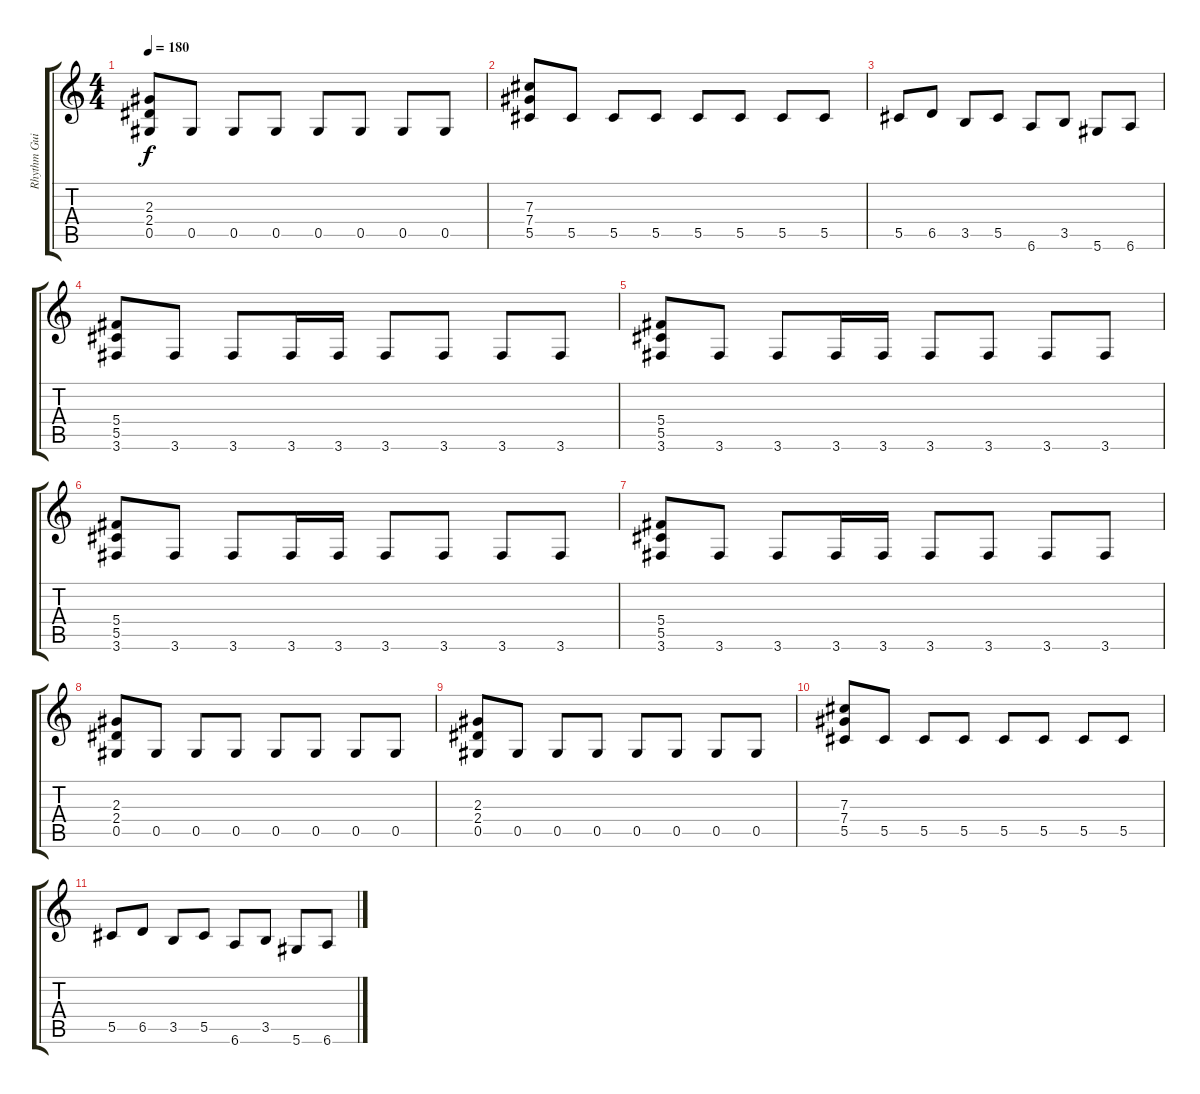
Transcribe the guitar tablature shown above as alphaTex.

\track ("Rhythm Guitar" "Rhythm Gui") {instrument overdrivenguitar}
\staff {score tabs}
\tuning (Eb4 Bb3 Gb3 Db3 Ab2 Eb2) {hide}
\ts (4 4)
\tempo 180
\clef g2
\ks c
(2.3 2.4 0.5).8{dy f} 0.5.8 0.5.8 0.5.8 0.5.8 0.5.8 0.5.8 0.5.8 |
(7.3 7.4 5.5).8 5.5.8 5.5.8 5.5.8 5.5.8 5.5.8 5.5.8 5.5.8 |
5.5.8 6.5.8 3.5.8 5.5.8 6.6.8 3.5.8 5.6.8 6.6.8 |
(5.4 5.5 3.6).8 3.6.8 3.6.8 3.6.16 3.6.16 3.6.8 3.6.8 3.6.8 3.6.8 |
(5.4 5.5 3.6).8 3.6.8 3.6.8 3.6.16 3.6.16 3.6.8 3.6.8 3.6.8 3.6.8 |
(5.4 5.5 3.6).8 3.6.8 3.6.8 3.6.16 3.6.16 3.6.8 3.6.8 3.6.8 3.6.8 |
(5.4 5.5 3.6).8 3.6.8 3.6.8 3.6.16 3.6.16 3.6.8 3.6.8 3.6.8 3.6.8 |
(2.3 2.4 0.5).8 0.5.8 0.5.8 0.5.8 0.5.8 0.5.8 0.5.8 0.5.8 |
(2.3 2.4 0.5).8 0.5.8 0.5.8 0.5.8 0.5.8 0.5.8 0.5.8 0.5.8 |
(7.3 7.4 5.5).8 5.5.8 5.5.8 5.5.8 5.5.8 5.5.8 5.5.8 5.5.8 |
5.5.8 6.5.8 3.5.8 5.5.8 6.6.8 3.5.8 5.6.8 6.6.8
